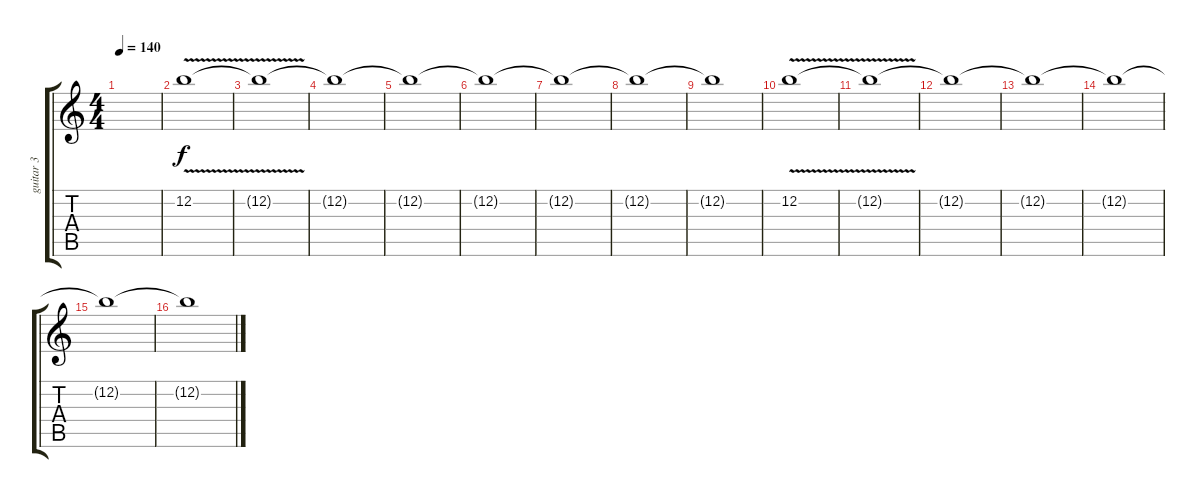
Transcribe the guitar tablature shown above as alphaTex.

\track ("guitar 3" "guitar 3") {instrument overdrivenguitar}
\staff {score tabs}
\tuning (E4 B3 G3 D3 A2 E2) {hide}
\ts (4 4)
\tempo 140
\clef g2
\ks c
|
12.2{v}.1{volume 10 balance 16} |
12.2{t}.1 |
12.2{t}.1 |
12.2{t}.1 |
12.2{t}.1{volume 14 balance 0} |
12.2{t}.1 |
12.2{t}.1 |
12.2{t}.1 |
12.2{v}.1{volume 10 balance 16} |
12.2{t}.1 |
12.2{t}.1 |
12.2{t}.1 |
12.2{t}.1{volume 14 balance 0} |
12.2{t}.1 |
12.2{t}.1
